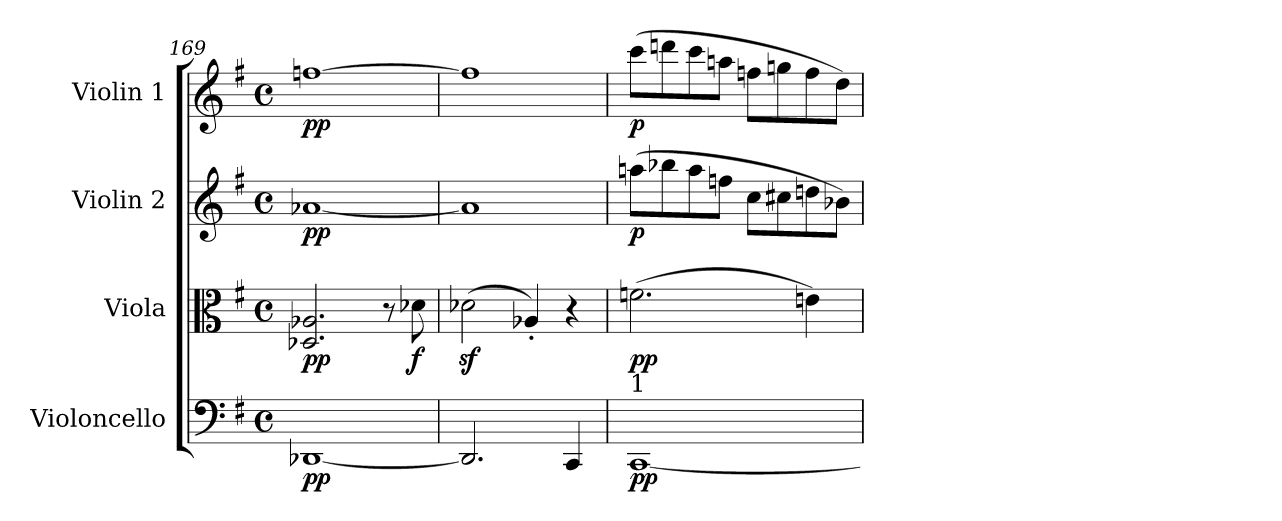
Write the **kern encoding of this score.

**kern	**dynam	**kern	**dynam	**kern	**dynam	**kern	**dynam
*part4	*part4	*part3	*part3	*part2	*part2	*part1	*part1
*staff4	*staff4	*staff3	*staff3	*staff2	*staff2	*staff1	*staff1
*I"Violoncello	*	*I"Viola	*	*I"Violin 2	*	*I"Violin 1	*
*I'Vc	*	*I'Vla	*	*I'Vln	*	*I'Vln	*
*clefF4	*	*clefC3	*	*clefG2	*	*clefG2	*
*k[f#]	*	*k[f#]	*	*k[f#]	*	*k[f#]	*
*M4/4	*	*M4/4	*	*M4/4	*	*M4/4	*
*met(c)	*	*met(c)	*	*met(c)	*	*met(c)	*
=169	=169	=169	=169	=169	=169	=169	=169
!	!LO:DY:b	!	!LO:DY:b	!	!LO:DY:b	!	!LO:DY:b
[1DD-X	pp	2.D-X/ 2.A-X/	pp	[1a-X	pp	[1ffn	pp
.	.	8r	.	.	.	.	.
!	!	!	!LO:DY:b	!	!	!	!
.	.	8d-X\	f	.	.	.	.
=170	=170	=170	=170	=170	=170	=170	=170
2.DD-/]	.	(2d-Xz<\	.	1a-]	.	1ff]	.
.	.	4A-X'/)	.	.	.	.	.
4CC/	.	4r	.	.	.	.	.
=171	=171	=171	=171	=171	=171	=171	=171
!LO:TX:a:t=1	!	!	!	!	!	!	!
!	!LO:DY:b	!	!LO:DY:b	!	!LO:DY:b	!	!LO:DY:b
[1CC	pp	(2.fn\	pp	(8aan\L	p	(8ccc\L	p
.	.	.	.	8bb-X\	.	8dddn\	.
.	.	.	.	8aa\	.	8ccc\	.
.	.	.	.	8ffn\J	.	8aan\J	.
.	.	.	.	8cc\L	.	8ffn\L	.
.	.	.	.	8cc#X\	.	8ggn\	.
.	.	4en\)	.	8ddn\	.	8ff\	.
.	.	.	.	8b-X\J)	.	8dd\J)	.
=	=	=	=	=	=	=	=
*-	*-	*-	*-	*-	*-	*-	*-
